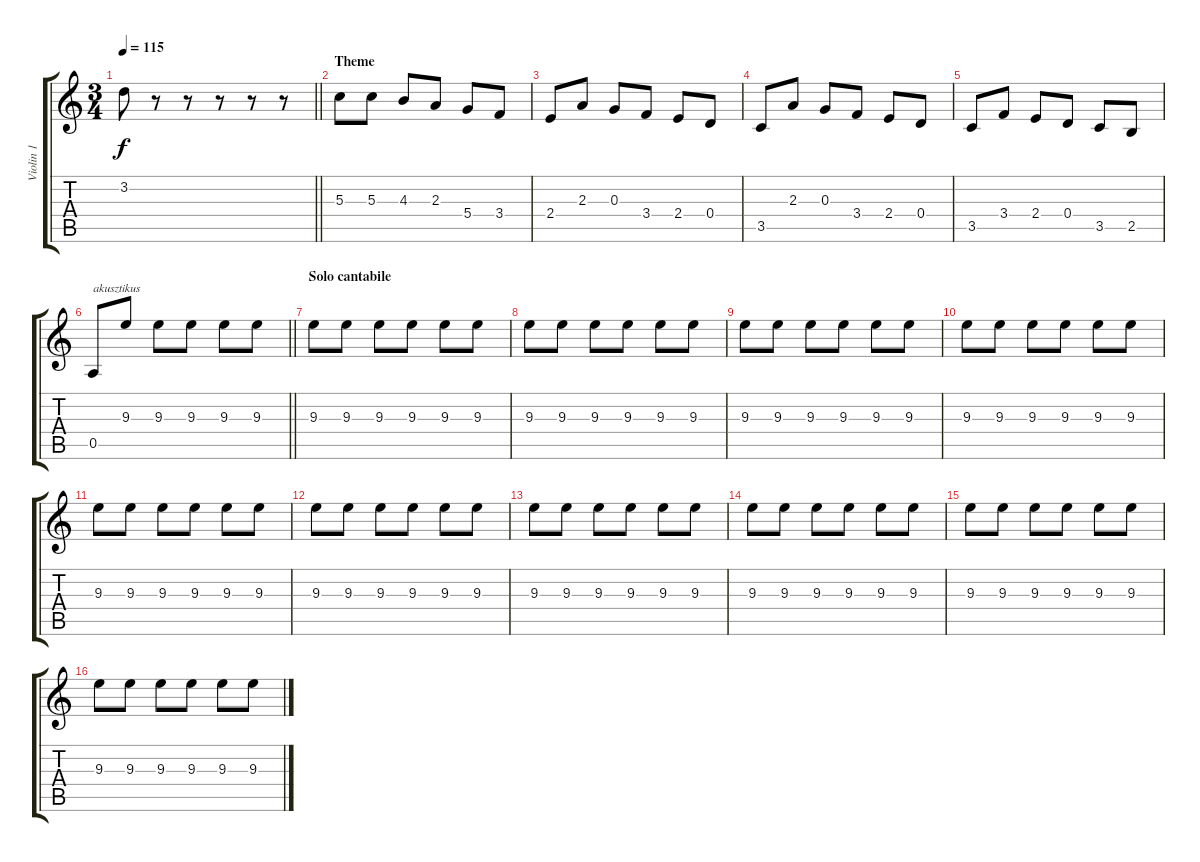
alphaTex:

\track ("Violin 1" "Violin 1") {instrument overdrivenguitar}
\staff {score tabs}
\tuning (E4 B3 G3 D3 A2 E2) {hide}
\ts (3 4)
\tempo 115
\clef g2
\barLineRight lightlight
\ks aminor
3.2.8{dy f} r.8 r.8 r.8 r.8 r.8 |
\section ("" "Theme")
5.3.8 5.3.8 4.3.8 2.3.8 5.4.8 3.4.8 |
2.4.8 2.3.8 0.3.8 3.4.8 2.4.8 0.4.8 |
3.5.8 2.3.8 0.3.8 3.4.8 2.4.8 0.4.8 |
3.5.8 3.4.8 2.4.8 0.4.8 3.5.8 2.5.8 |
\barLineRight lightlight
0.5.8{txt "akusztikus"} 9.3.8{instrument overdrivenguitar} 9.3.8 9.3.8 9.3.8 9.3.8 |
\section ("" "Solo cantabile")
9.3.8 9.3.8 9.3.8 9.3.8 9.3.8 9.3.8 |
9.3.8 9.3.8 9.3.8 9.3.8 9.3.8 9.3.8 |
9.3.8 9.3.8 9.3.8 9.3.8 9.3.8 9.3.8 |
9.3.8 9.3.8 9.3.8 9.3.8 9.3.8 9.3.8 |
9.3.8 9.3.8 9.3.8 9.3.8 9.3.8 9.3.8 |
9.3.8 9.3.8 9.3.8 9.3.8 9.3.8 9.3.8 |
9.3.8 9.3.8 9.3.8 9.3.8 9.3.8 9.3.8 |
9.3.8 9.3.8 9.3.8 9.3.8 9.3.8 9.3.8 |
9.3.8 9.3.8 9.3.8 9.3.8 9.3.8 9.3.8 |
9.3.8 9.3.8 9.3.8 9.3.8 9.3.8 9.3.8
